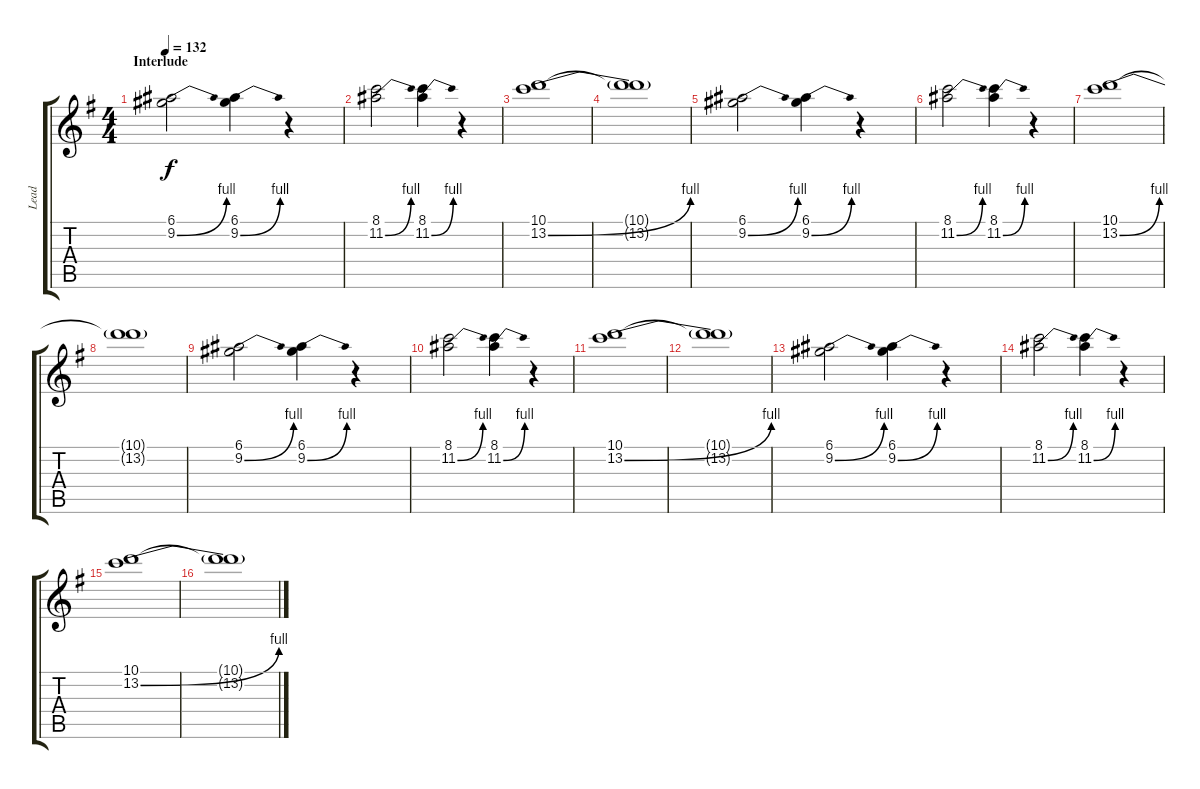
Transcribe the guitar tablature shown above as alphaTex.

\track ("Lead" "Lead") {instrument overdrivenguitar}
\staff {score tabs}
\tuning (E4 B3 G3 D3 A2 E2) {hide}
\ts (4 4)
\section ("" "Interlude")
\tempo 132
\clef g2
\ks g
(6.1 9.2{be (bend 0 0 60 4)}).2{dy f} (6.1 9.2{be (bend 0 0 60 4)}).4 r.4 |
(8.1 11.2{be (bend 0 0 60 4)}).2 (8.1 11.2{be (bend 0 0 60 4)}).4 r.4 |
(10.1 13.2{be (bend 0 0 60 4)}).1 |
(10.1{t} 13.2{t}).1 |
(6.1 9.2{be (bend 0 0 60 4)}).2 (6.1 9.2{be (bend 0 0 60 4)}).4 r.4 |
(8.1 11.2{be (bend 0 0 60 4)}).2 (8.1 11.2{be (bend 0 0 60 4)}).4 r.4 |
(10.1 13.2{be (bend 0 0 60 4)}).1 |
(10.1{t} 13.2{t}).1 |
(6.1 9.2{be (bend 0 0 60 4)}).2 (6.1 9.2{be (bend 0 0 60 4)}).4 r.4 |
(8.1 11.2{be (bend 0 0 60 4)}).2 (8.1 11.2{be (bend 0 0 60 4)}).4 r.4 |
(10.1 13.2{be (bend 0 0 60 4)}).1 |
(10.1{t} 13.2{t}).1 |
(6.1 9.2{be (bend 0 0 60 4)}).2 (6.1 9.2{be (bend 0 0 60 4)}).4 r.4 |
(8.1 11.2{be (bend 0 0 60 4)}).2 (8.1 11.2{be (bend 0 0 60 4)}).4 r.4 |
(10.1 13.2{be (bend 0 0 60 4)}).1 |
(10.1{t} 13.2{t}).1
